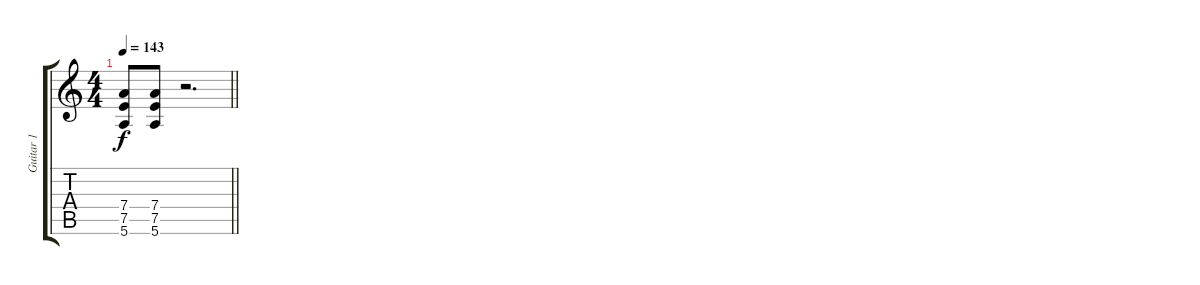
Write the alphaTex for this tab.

\track ("Guitar 1" "Guitar 1") {instrument overdrivenguitar}
\staff {score tabs}
\tuning (E4 B3 G3 D3 A2 E2) {hide}
\ts (4 4)
\tempo 143
\clef g2
\barLineRight lightlight
\ks c
(7.4 7.5 5.6).8{dy f} (7.4 7.5 5.6).8 r.2{d}
